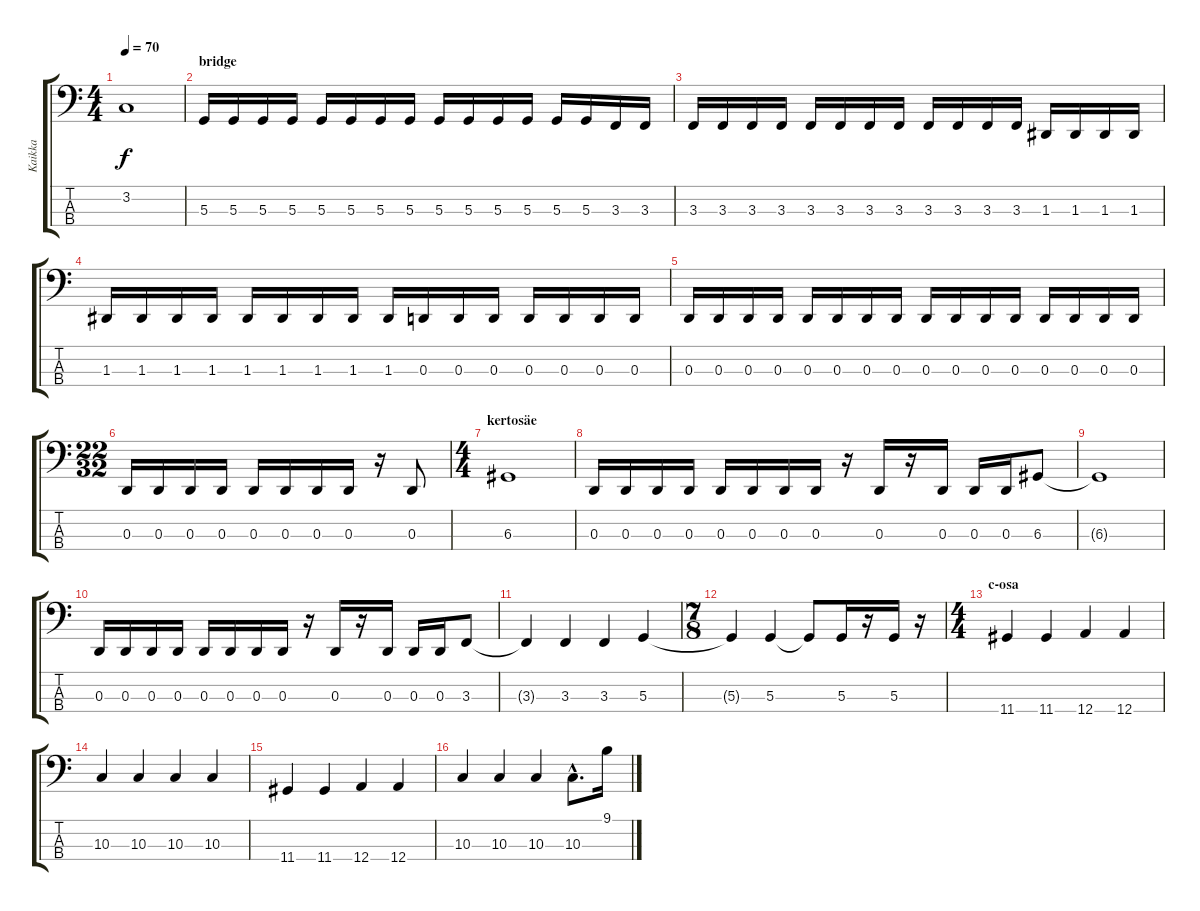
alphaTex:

\track ("Kaikka" "Kaikka") {instrument electricbasspick}
\staff {score tabs}
\tuning (D2 A1 D1 A0) {hide}
\ts (4 4)
\tempo 70
\clef f4
\ks c
3.2.1{dy f} |
\section ("" "bridge")
5.3.16 5.3.16 5.3.16 5.3.16 5.3.16 5.3.16 5.3.16 5.3.16 5.3.16 5.3.16 5.3.16 5.3.16 5.3.16 5.3.16 3.3.16 3.3.16 |
3.3.16 3.3.16 3.3.16 3.3.16 3.3.16 3.3.16 3.3.16 3.3.16 3.3.16 3.3.16 3.3.16 3.3.16 1.3.16 1.3.16 1.3.16 1.3.16 |
1.3.16 1.3.16 1.3.16 1.3.16 1.3.16 1.3.16 1.3.16 1.3.16 1.3.16 0.3.16 0.3.16 0.3.16 0.3.16 0.3.16 0.3.16 0.3.16 |
0.3.16 0.3.16 0.3.16 0.3.16 0.3.16 0.3.16 0.3.16 0.3.16 0.3.16 0.3.16 0.3.16 0.3.16 0.3.16 0.3.16 0.3.16 0.3.16 |
\ts (22 32)
0.3.16 0.3.16 0.3.16 0.3.16 0.3.16 0.3.16 0.3.16 0.3.16 r.16 0.3.8 |
\ts (4 4)
\section ("" "kertosäe")
6.3.1 |
0.3.16 0.3.16 0.3.16 0.3.16 0.3.16 0.3.16 0.3.16 0.3.16 r.16 0.3.16 r.16 0.3.16 0.3.16 0.3.16 6.3.8 |
6.3{t}.1 |
0.3.16 0.3.16 0.3.16 0.3.16 0.3.16 0.3.16 0.3.16 0.3.16 r.16 0.3.16 r.16 0.3.16 0.3.16 0.3.16 3.3.8 |
3.3{t}.4 3.3.4 3.3.4 5.3.4 |
\ts (7 8)
5.3{t}.4 5.3.4 5.3{t}.8 5.3.16 r.16 5.3.16 r.16 |
\ts (4 4)
\section ("" "c-osa")
11.4.4 11.4.4 12.4.4 12.4.4 |
10.3.4 10.3.4 10.3.4 10.3.4 |
11.4.4 11.4.4 12.4.4 12.4.4 |
10.3.4 10.3.4 10.3.4 10.3{hac}.8{d} 9.1.16
